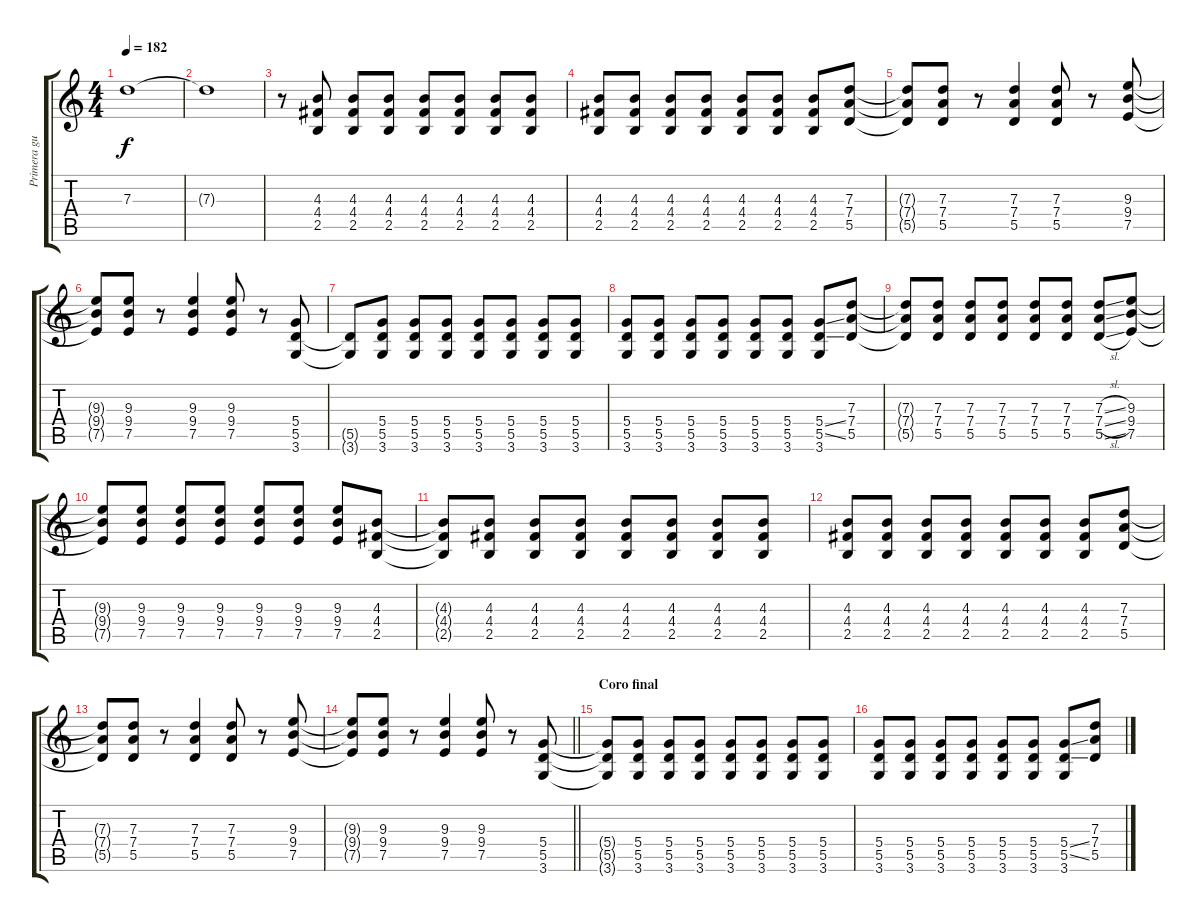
\track ("Primera guitarra" "Primera gu") {instrument overdrivenguitar}
\staff {score tabs}
\tuning (E4 B3 G3 D3 A2 E2) {hide}
\ts (4 4)
\tempo 182
\clef g2
\ks c
7.3{t}.1{dy f} |
7.3{t}.1 |
r.8 (4.3 4.4 2.5).8 (4.3 4.4 2.5).8 (4.3 4.4 2.5).8 (4.3 4.4 2.5).8 (4.3 4.4 2.5).8 (4.3 4.4 2.5).8 (4.3 4.4 2.5).8 |
(4.3 4.4 2.5).8 (4.3 4.4 2.5).8 (4.3 4.4 2.5).8 (4.3 4.4 2.5).8 (4.3 4.4 2.5).8 (4.3 4.4 2.5).8 (4.3 4.4 2.5).8 (7.3 7.4 5.5).8 |
(7.3{t} 7.4{t} 5.5{t}).8 (7.3 7.4 5.5).8 r.8 (7.3 7.4 5.5).4 (7.3 7.4 5.5).8 r.8 (9.3 9.4 7.5).8 |
(9.3{t} 9.4{t} 7.5{t}).8 (9.3 9.4 7.5).8 r.8 (9.3 9.4 7.5).4 (9.3 9.4 7.5).8 r.8 (5.4 5.5 3.6).8 |
(5.5{t} 3.6{t}).8 (5.4 5.5 3.6).8 (5.4 5.5 3.6).8 (5.4 5.5 3.6).8 (5.4 5.5 3.6).8 (5.4 5.5 3.6).8 (5.4 5.5 3.6).8 (5.4 5.5 3.6).8 |
(5.4 5.5 3.6).8 (5.4 5.5 3.6).8 (5.4 5.5 3.6).8 (5.4 5.5 3.6).8 (5.4 5.5 3.6).8 (5.4 5.5 3.6).8 (5.4{ss} 5.5{ss} 3.6).8 (7.3 7.4 5.5).8 |
(7.3{t} 7.4{t} 5.5{t}).8 (7.3 7.4 5.5).8 (7.3 7.4 5.5).8 (7.3 7.4 5.5).8 (7.3 7.4 5.5).8 (7.3 7.4 5.5).8 (7.3{sl} 7.4{sl} 5.5{sl}).8 (9.3 9.4 7.5).8 |
(9.3{t} 9.4{t} 7.5{t}).8 (9.3 9.4 7.5).8 (9.3 9.4 7.5).8 (9.3 9.4 7.5).8 (9.3 9.4 7.5).8 (9.3 9.4 7.5).8 (9.3 9.4 7.5).8 (4.3 4.4 2.5).8 |
(4.3{t} 4.4{t} 2.5{t}).8 (4.3 4.4 2.5).8 (4.3 4.4 2.5).8 (4.3 4.4 2.5).8 (4.3 4.4 2.5).8 (4.3 4.4 2.5).8 (4.3 4.4 2.5).8 (4.3 4.4 2.5).8 |
(4.3 4.4 2.5).8 (4.3 4.4 2.5).8 (4.3 4.4 2.5).8 (4.3 4.4 2.5).8 (4.3 4.4 2.5).8 (4.3 4.4 2.5).8 (4.3 4.4 2.5).8 (7.3 7.4 5.5).8 |
(7.3{t} 7.4{t} 5.5{t}).8 (7.3 7.4 5.5).8 r.8 (7.3 7.4 5.5).4 (7.3 7.4 5.5).8 r.8 (9.3 9.4 7.5).8 |
\barLineRight lightlight
(9.3{t} 9.4{t} 7.5{t}).8 (9.3 9.4 7.5).8 r.8 (9.3 9.4 7.5).4 (9.3 9.4 7.5).8 r.8 (5.4 5.5 3.6).8 |
\section ("" "Coro final")
(5.4{t} 5.5{t} 3.6{t}).8 (5.4 5.5 3.6).8 (5.4 5.5 3.6).8 (5.4 5.5 3.6).8 (5.4 5.5 3.6).8 (5.4 5.5 3.6).8 (5.4 5.5 3.6).8 (5.4 5.5 3.6).8 |
(5.4 5.5 3.6).8 (5.4 5.5 3.6).8 (5.4 5.5 3.6).8 (5.4 5.5 3.6).8 (5.4 5.5 3.6).8 (5.4 5.5 3.6).8 (5.4{ss} 5.5{ss} 3.6).8 (7.3 7.4 5.5).8
